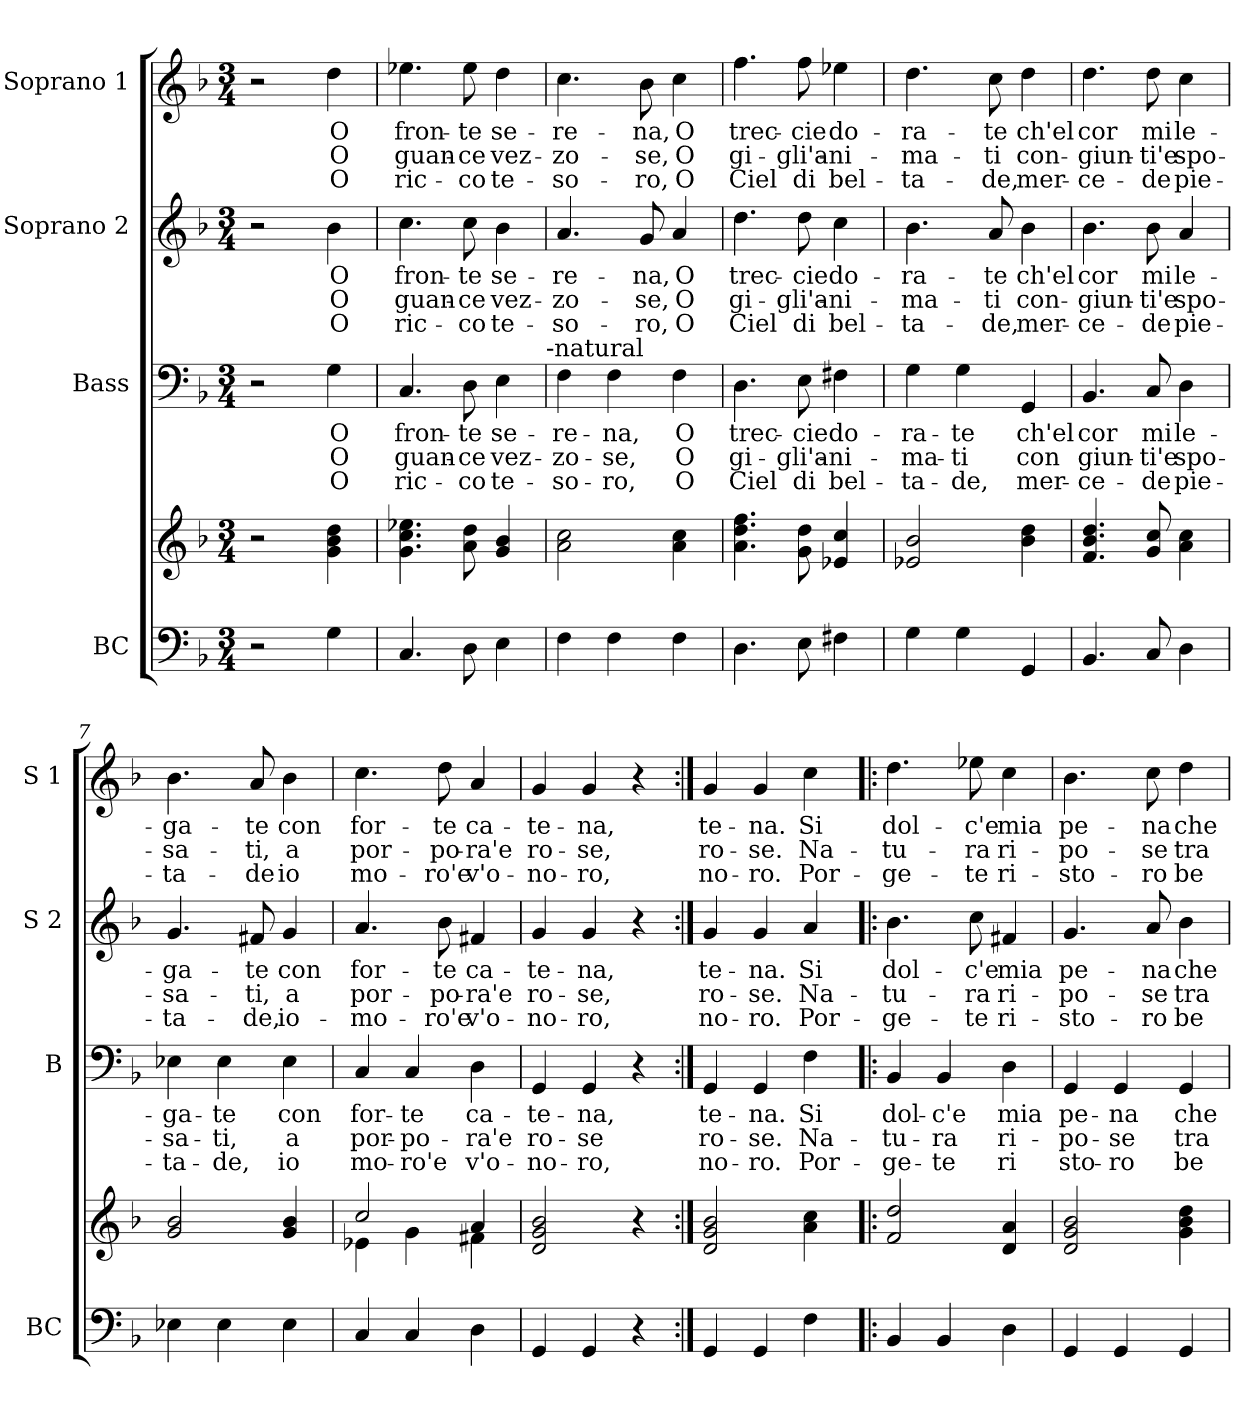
**kern	**kern	**kern	**text	**text	**text	**kern	**text	**text	**text	**kern	**text	**text	**text
*part4	*part4	*part3	*part3	*part3	*part3	*part2	*part2	*part2	*part2	*part1	*part1	*part1	*part1
*staff5	*staff4	*staff3	*staff3	*staff3	*staff3	*staff2	*staff2	*staff2	*staff2	*staff1	*staff1	*staff1	*staff1
*I"BC	*	*I"Bass	*	*	*	*I"Soprano 2	*	*	*	*I"Soprano 1	*	*	*
*I'BC	*	*I'B	*	*	*	*I'S 2	*	*	*	*I'S 1	*	*	*
*clefF4	*clefG2	*clefF4	*	*	*	*clefG2	*	*	*	*clefG2	*	*	*
*k[b-]	*k[b-]	*k[b-]	*	*	*	*k[b-]	*	*	*	*k[b-]	*	*	*
*F:	*F:	*F:	*	*	*	*F:	*	*	*	*F:	*	*	*
*M3/4	*M3/4	*M3/4	*	*	*	*M3/4	*	*	*	*M3/4	*	*	*
=1	=1	=1	=1	=1	=1	=1	=1	=1	=1	=1	=1	=1	=1
2r	2r	2r	.	.	.	2r	.	.	.	2r	.	.	.
4G\	4g\ 4b-\ 4dd\	4G\	O	O	O	4b-\	O	O	O	4dd\	O	O	O
=2	=2	=2	=2	=2	=2	=2	=2	=2	=2	=2	=2	=2	=2
4.C/	4.g\ 4.cc\ 4.ee-X\	4.C/	fron-	guan-	ric-	4.cc\	fron-	guan-	ric-	4.ee-X\	fron-	guan-	ric-
8D\	8a\ 8dd\	8D\	-te	-ce	-co	8cc\	-te	-ce	-co	8ee-\	-te	-ce	-co
4E\	4g/ 4b-/	4E\	se-	vez-	te-	4b-\	se-	vez-	te-	4dd\	se-	vez-	te-
!	!	!LO:TX:a:t=-natural	!	!	!	!	!	!	!	!	!	!	!
=3	=3	=3	=3	=3	=3	=3	=3	=3	=3	=3	=3	=3	=3
4F\	2a\ 2cc\	4F\	-re-	-zo-	-so-	4.a/	-re-	-zo-	-so-	4.cc\	-re-	-zo-	-so-
4F\	.	4F\	-na,	-se,	-ro,	.	.	.	.	.	.	.	.
.	.	.	.	.	.	8g/	-na,	-se,	-ro,	8b-\	-na,	-se,	-ro,
4F\	4a\ 4cc\	4F\	O	O	O	4a/	O	O	O	4cc\	O	O	O
=4	=4	=4	=4	=4	=4	=4	=4	=4	=4	=4	=4	=4	=4
4.D\	4.a\ 4.dd\ 4.ff\	4.D\	trec-	gi-	Ciel	4.dd\	trec-	gi-	Ciel	4.ff\	trec-	gi-	Ciel
8E\	8g\ 8dd\	8E\	-cie	-gli'a-	di	8dd\	-cie	-gli'a-	di	8ff\	-cie	-gli'a-	di
4F#X\	4e-X/ 4cc/	4F#X\	do-	-ni-	bel-	4cc\	do-	-ni-	bel-	4ee-X\	do-	-ni-	bel-
=5	=5	=5	=5	=5	=5	=5	=5	=5	=5	=5	=5	=5	=5
4G\	2e-X/ 2b-/	4G\	-ra-	-ma-	-ta-	4.b-\	-ra-	-ma-	-ta-	4.dd\	-ra-	-ma-	-ta-
4G\	.	4G\	-te	-ti	-de,	.	.	.	.	.	.	.	.
.	.	.	.	.	.	8a/	-te	-ti	-de,	8cc\	-te	-ti	-de,
4GG/	4b-\ 4dd\	4GG/	ch'el	con	mer-	4b-\	ch'el	con-	mer-	4dd\	ch'el	con-	mer-
=6	=6	=6	=6	=6	=6	=6	=6	=6	=6	=6	=6	=6	=6
4.BB-/	4.f/ 4.b-/ 4.dd/	4.BB-/	cor	giun-	-ce-	4.b-\	cor	-giun-	-ce-	4.dd\	cor	-giun-	-ce-
8C/	8g/ 8cc/	8C/	mi	-ti'e	-de	8b-\	mi	-ti'e	-de	8dd\	mi	-ti'e	-de
4D\	4a\ 4cc\	4D\	le-	spo-	pie-	4a/	le-	spo-	pie-	4cc\	le-	spo-	pie-
!!LO:LB:g=z
=7	=7	=7	=7	=7	=7	=7	=7	=7	=7	=7	=7	=7	=7
4E-X\	2g/ 2b-/	4E-X\	-ga-	-sa-	-ta-	4.g/	-ga-	-sa-	-ta-	4.b-\	-ga-	-sa-	-ta-
4E-\	.	4E-\	-te	-ti,	-de,	.	.	.	.	.	.	.	.
.	.	.	.	.	.	8f#X/	-te	-ti,	-de,	8a/	-te	-ti,	-de
4E-\	4g/ 4b-/	4E-\	con	a	io	4g/	con	a	io-	4b-\	con	a	io
=8	=8	=8	=8	=8	=8	=8	=8	=8	=8	=8	=8	=8	=8
*	*^	*	*	*	*	*	*	*	*	*	*	*	*
4C/	2cc/	4e-X\	4C/	for-	por-	mo-	4.a/	for-	por-	-mo-	4.cc\	for-	por-	mo-
4C/	.	4g\	4C/	-te	-po-	-ro'e	.	.	.	.	.	.	.	.
.	.	.	.	.	.	.	8b-\	-te	-po-	-ro'e	8dd\	-te	-po-	-ro'e
4D\	4a/	4f#X\	4D\	ca-	-ra'e	v'o-	4f#X/	ca-	-ra'e	v'o-	4a/	ca-	-ra'e	v'o-
*	*v	*v	*	*	*	*	*	*	*	*	*	*	*	*
=9	=9	=9	=9	=9	=9	=9	=9	=9	=9	=9	=9	=9	=9
4GG/	2d/ 2g/ 2b-/	4GG/	-te-	ro-	-no-	4g/	-te-	ro-	-no-	4g/	-te-	ro-	-no-
4GG/	.	4GG/	-na,	-se	-ro,	4g/	-na,	-se,	-ro,	4g/	-na,	-se,	-ro,
4r	4r	4r	.	.	.	4r	.	.	.	4r	.	.	.
=10:|!	=10:|!	=10:|!	=10:|!	=10:|!	=10:|!	=10:|!	=10:|!	=10:|!	=10:|!	=10:|!	=10:|!	=10:|!	=10:|!
4GG/	2d/ 2g/ 2b-/	4GG/	te-	ro-	no-	4g/	te-	ro-	no-	4g/	te-	ro-	no-
4GG/	.	4GG/	-na.	-se.	-ro.	4g/	-na.	-se.	-ro.	4g/	-na.	-se.	-ro.
4F\	4a\ 4cc\	4F\	Si	Na-	Por-	4a/	Si	Na-	Por-	4cc\	Si	Na-	Por-
=11!|:	=11!|:	=11!|:	=11!|:	=11!|:	=11!|:	=11!|:	=11!|:	=11!|:	=11!|:	=11!|:	=11!|:	=11!|:	=11!|:
4BB-/	2f/ 2dd/	4BB-/	dol-	-tu-	-ge-	4.b-\	dol-	-tu-	-ge-	4.dd\	dol-	-tu-	-ge-
4BB-/	.	4BB-/	-c'e	-ra	-te	.	.	.	.	.	.	.	.
.	.	.	.	.	.	8cc\	-c'e	-ra	-te	8ee-X\	-c'e	-ra	-te
4D\	4d/ 4a/	4D\	mia	ri-	ri	4f#X/	mia	ri-	ri-	4cc\	mia	ri-	ri-
=12	=12	=12	=12	=12	=12	=12	=12	=12	=12	=12	=12	=12	=12
4GG/	2d/ 2g/ 2b-/	4GG/	pe-	-po-	sto-	4.g/	pe-	-po-	-sto-	4.b-\	pe-	-po-	-sto-
4GG/	.	4GG/	-na	-se	-ro	.	.	.	.	.	.	.	.
.	.	.	.	.	.	8a/	-na	-se	-ro	8cc\	-na	-se	-ro
4GG/	4g\ 4b-\ 4dd\	4GG/	che	tra-	be-	4b-\	che	tra	be-	4dd\	che	tra	be-
=	=	=	=	=	=	=	=	=	=	=	=	=	=
*-	*-	*-	*-	*-	*-	*-	*-	*-	*-	*-	*-	*-	*-
